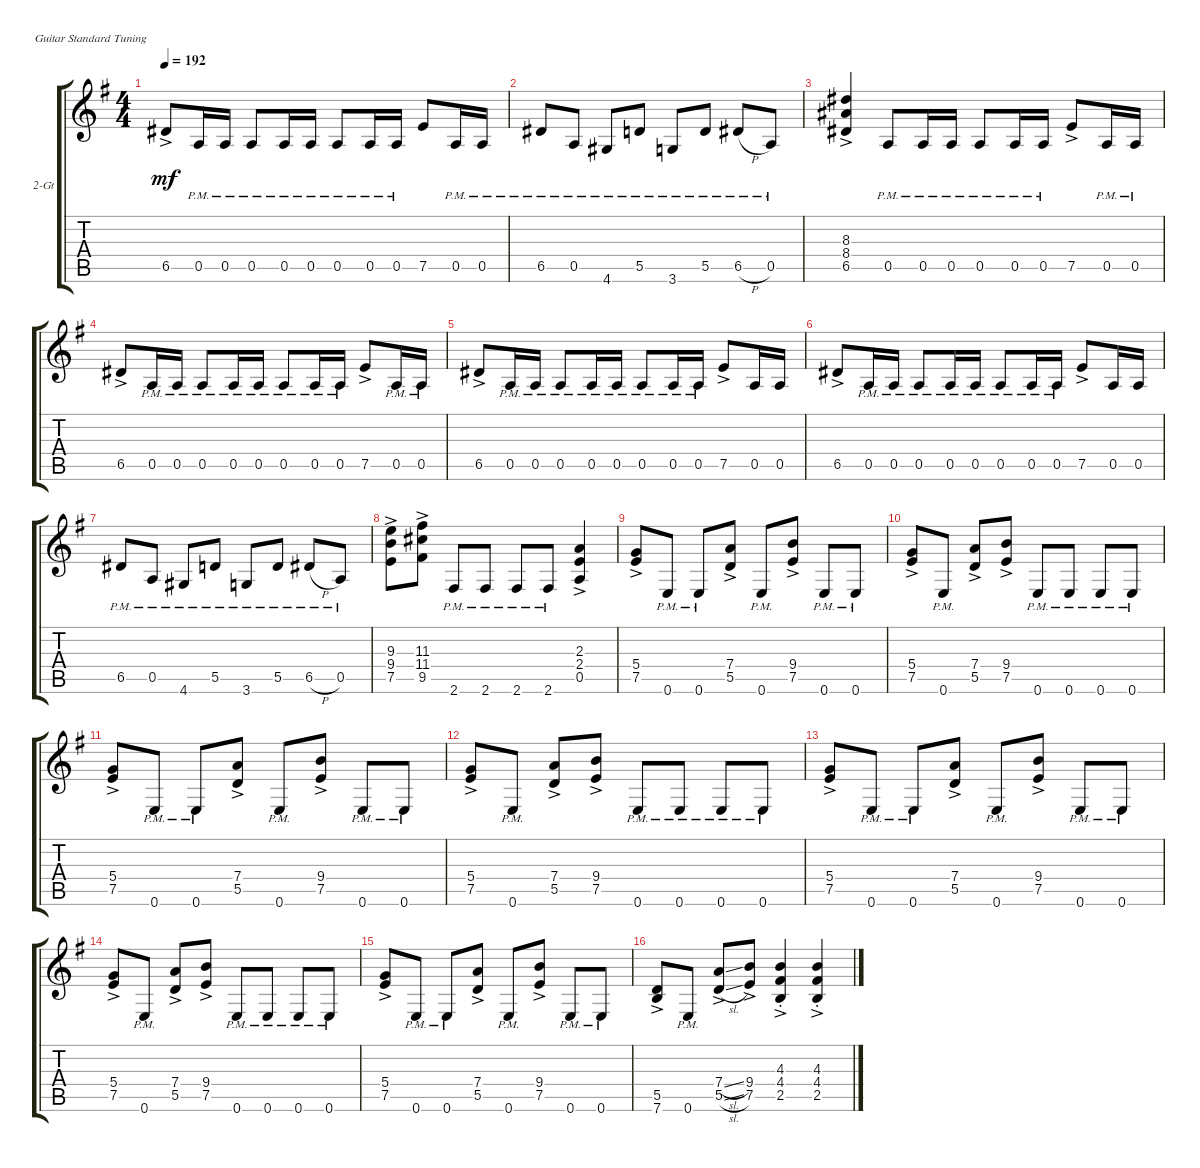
\bracketExtendMode groupsimilarinstruments
\firstSystemTrackNameOrientation horizontal
\otherSystemsTrackNameOrientation horizontal
\track ("2-Gt" "2-Gt") {instrument distortionguitar}
\staff {score tabs}
\tuning (E4 B3 G3 D3 A2 E2)
\ts (4 4)
\tempo 192
\clef g2
\scale
1.05549
\ks g
6.5{ac}.8{dy mf} 0.5{pm}.16 0.5{pm}.16 0.5{pm}.8 0.5{pm}.16 0.5{pm}.16 0.5{pm}.8 0.5{pm}.16 0.5{pm}.16 7.5.8 0.5{pm}.16 0.5{pm}.16 |
\scale
0.944515 6.5{pm}.8 0.5{pm}.8 4.6{pm}.8 5.5{pm}.8 3.6{pm}.8 5.5{pm}.8 6.5{h pm}.8 0.5{pm}.8 |
\scale
1.05549 (8.3{ac} 8.4{ac} 6.5{ac}).4 0.5{pm}.8 0.5{pm}.16 0.5{pm}.16 0.5{pm}.8 0.5{pm}.16 0.5{pm}.16 7.5{ac}.8 0.5{pm}.16 0.5{pm}.16 |
\scale
0.944515 6.5{ac}.8 0.5{pm}.16 0.5{pm}.16 0.5{pm}.8 0.5{pm}.16 0.5{pm}.16 0.5{pm}.8 0.5{pm}.16 0.5{pm}.16 7.5{ac}.8 0.5{pm}.16 0.5{pm}.16 |
\scale
1.05549 6.5{ac}.8 0.5{pm}.16 0.5{pm}.16 0.5{pm}.8 0.5{pm}.16 0.5{pm}.16 0.5{pm}.8 0.5{pm}.16 0.5{pm}.16 7.5{ac}.8 0.5.16 0.5.16 |
\scale
0.944515 6.5{ac}.8 0.5{pm}.16 0.5{pm}.16 0.5{pm}.8 0.5{pm}.16 0.5{pm}.16 0.5{pm}.8 0.5{pm}.16 0.5{pm}.16 7.5{ac}.8 0.5.16 0.5.16 |
\scale
1.05549 6.5{pm}.8 0.5{pm}.8 4.6{pm}.8 5.5{pm}.8 3.6{pm}.8 5.5{pm}.8 6.5{h pm}.8 0.5{pm}.8 |
\scale
0.944515 (9.3{ac} 9.4{ac} 7.5{ac}).8 (11.3{ac} 11.4{ac} 9.5{ac}).8 2.6{pm}.8 2.6{pm}.8 2.6{pm}.8 2.6{pm}.8 (2.3{ac} 2.4{ac} 0.5{ac}).4 |
\scale
1.05549 (5.4{ac} 7.5{ac}).8 0.6{pm}.8 0.6{pm}.8 (7.4{ac} 5.5{ac}).8 0.6{pm}.8 (9.4{ac} 7.5{ac}).8 0.6{pm}.8 0.6{pm}.8 |
\scale
0.944515 (5.4{ac} 7.5{ac}).8 0.6{pm}.8 (7.4{ac} 5.5{ac}).8 (9.4{ac} 7.5{ac}).8 0.6{pm}.8 0.6{pm}.8 0.6{pm}.8 0.6{pm}.8 |
\scale
1.05549 (5.4{ac} 7.5{ac}).8 0.6{pm}.8 0.6{pm}.8 (7.4{ac} 5.5{ac}).8 0.6{pm}.8 (9.4{ac} 7.5{ac}).8 0.6{pm}.8 0.6{pm}.8 |
\scale
0.944515 (5.4{ac} 7.5{ac}).8 0.6{pm}.8 (7.4{ac} 5.5{ac}).8 (9.4{ac} 7.5{ac}).8 0.6{pm}.8 0.6{pm}.8 0.6{pm}.8 0.6{pm}.8 |
\scale
1.05549 (5.4{ac} 7.5{ac}).8 0.6{pm}.8 0.6{pm}.8 (7.4{ac} 5.5{ac}).8 0.6{pm}.8 (9.4{ac} 7.5{ac}).8 0.6{pm}.8 0.6{pm}.8 |
\scale
0.944515 (5.4{ac} 7.5{ac}).8 0.6{pm}.8 (7.4{ac} 5.5{ac}).8 (9.4{ac} 7.5{ac}).8 0.6{pm}.8 0.6{pm}.8 0.6{pm}.8 0.6{pm}.8 |
\scale
1.05549 (5.4{ac} 7.5{ac}).8 0.6{pm}.8 0.6{pm}.8 (7.4{ac} 5.5{ac}).8 0.6{pm}.8 (9.4{ac} 7.5{ac}).8 0.6{pm}.8 0.6{pm}.8 |
\scale
0.944515 (5.5{ac} 7.6{ac}).8 0.6{pm}.8 (7.4{sl ac} 5.5{sl ac}).8 (9.4{ac} 7.5{ac}).8 (4.3{ac st} 4.4{ac st} 2.5{ac st}).4 (4.3{ac st} 4.4{ac st} 2.5{ac st}).4
